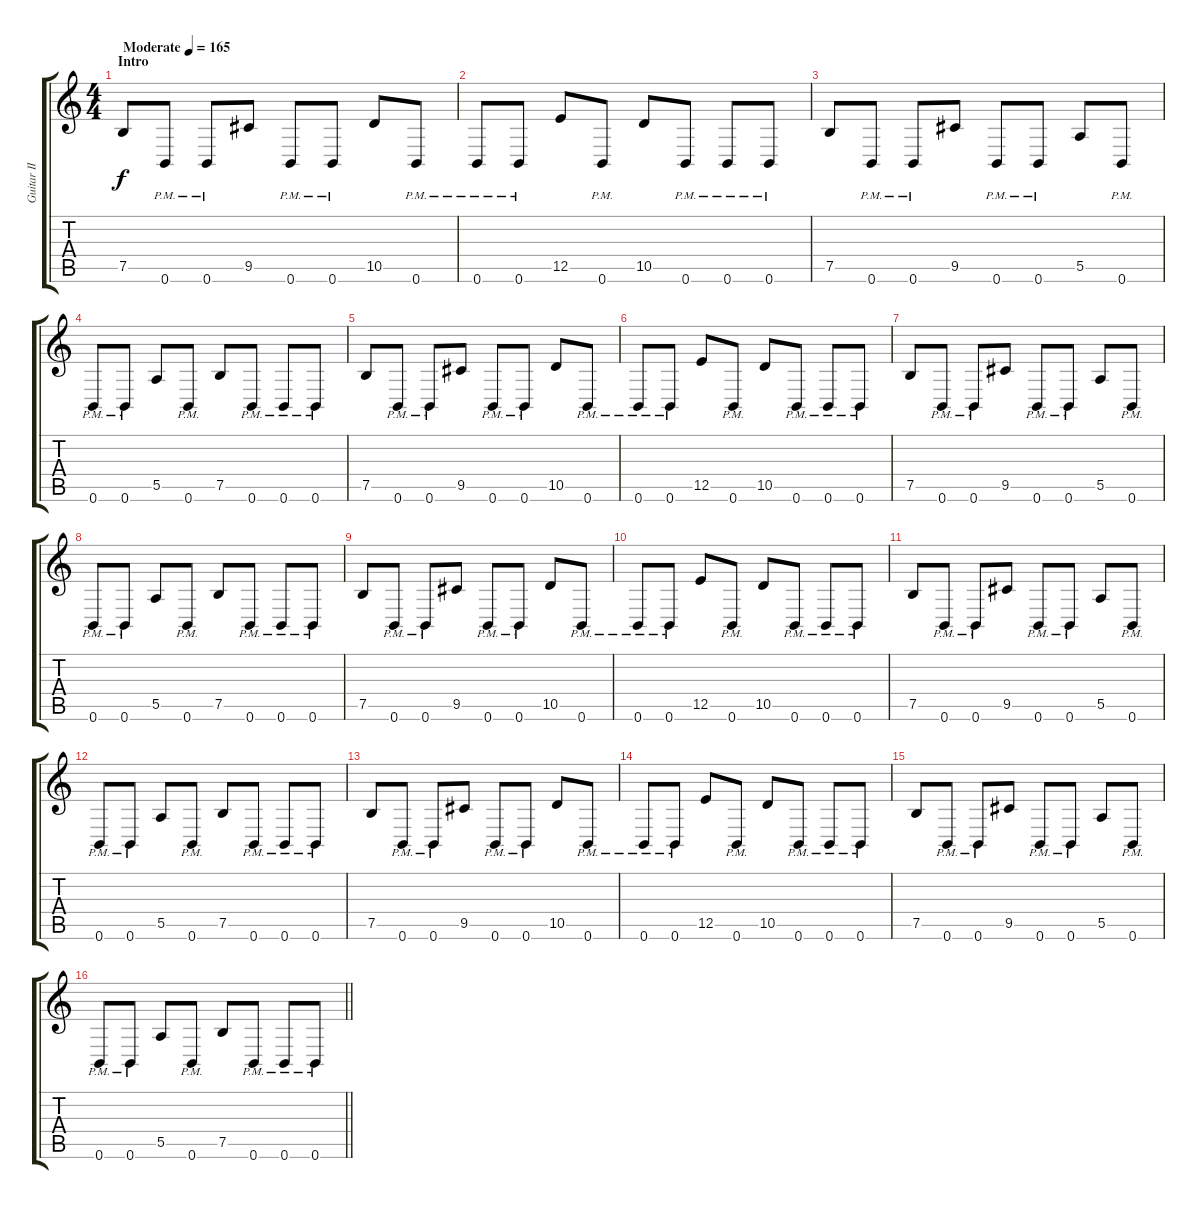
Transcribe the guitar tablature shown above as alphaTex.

\track ("Guitar II" "Guitar II") {instrument distortionguitar}
\staff {score tabs}
\tuning (B3 Gb3 D3 A2 E2 B1) {hide}
\ts (4 4)
\section ("" "Intro")
\tempo (165 "Moderate")
\clef g2
\ks c
7.5.8{dy f instrument distortionguitar} 0.6{pm}.8 0.6{pm}.8 9.5.8 0.6{pm}.8 0.6{pm}.8 10.5.8 0.6{pm}.8 |
0.6{pm}.8 0.6{pm}.8 12.5.8 0.6{pm}.8 10.5.8 0.6{pm}.8 0.6{pm}.8 0.6{pm}.8 |
7.5.8 0.6{pm}.8 0.6{pm}.8 9.5.8 0.6{pm}.8 0.6{pm}.8 5.5.8 0.6{pm}.8 |
0.6{pm}.8 0.6{pm}.8 5.5.8 0.6{pm}.8 7.5.8 0.6{pm}.8 0.6{pm}.8 0.6{pm}.8 |
7.5.8 0.6{pm}.8 0.6{pm}.8 9.5.8 0.6{pm}.8 0.6{pm}.8 10.5.8 0.6{pm}.8 |
0.6{pm}.8 0.6{pm}.8 12.5.8 0.6{pm}.8 10.5.8 0.6{pm}.8 0.6{pm}.8 0.6{pm}.8 |
7.5.8 0.6{pm}.8 0.6{pm}.8 9.5.8 0.6{pm}.8 0.6{pm}.8 5.5.8 0.6{pm}.8 |
0.6{pm}.8 0.6{pm}.8 5.5.8 0.6{pm}.8 7.5.8 0.6{pm}.8 0.6{pm}.8 0.6{pm}.8 |
7.5.8 0.6{pm}.8 0.6{pm}.8 9.5.8 0.6{pm}.8 0.6{pm}.8 10.5.8 0.6{pm}.8 |
0.6{pm}.8 0.6{pm}.8 12.5.8 0.6{pm}.8 10.5.8 0.6{pm}.8 0.6{pm}.8 0.6{pm}.8 |
7.5.8 0.6{pm}.8 0.6{pm}.8 9.5.8 0.6{pm}.8 0.6{pm}.8 5.5.8 0.6{pm}.8 |
0.6{pm}.8 0.6{pm}.8 5.5.8 0.6{pm}.8 7.5.8 0.6{pm}.8 0.6{pm}.8 0.6{pm}.8 |
7.5.8 0.6{pm}.8 0.6{pm}.8 9.5.8 0.6{pm}.8 0.6{pm}.8 10.5.8 0.6{pm}.8 |
0.6{pm}.8 0.6{pm}.8 12.5.8 0.6{pm}.8 10.5.8 0.6{pm}.8 0.6{pm}.8 0.6{pm}.8 |
7.5.8 0.6{pm}.8 0.6{pm}.8 9.5.8 0.6{pm}.8 0.6{pm}.8 5.5.8 0.6{pm}.8 |
\barLineRight lightlight
0.6{pm}.8 0.6{pm}.8 5.5.8 0.6{pm}.8 7.5.8 0.6{pm}.8 0.6{pm}.8 0.6{pm}.8
